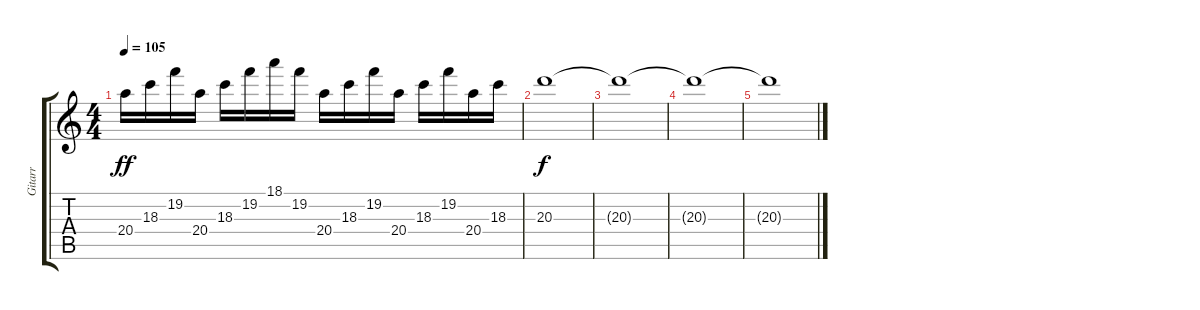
\track ("Gitarr" "Gitarr") {instrument overdrivenguitar}
\staff {score tabs}
\tuning (Eb4 Bb3 Gb3 Db3 Ab2 Db2) {hide}
\ts (4 4)
\tempo 105
\clef g2
\ks c
20.4.16{dy ff} 18.3.16 19.2.16 20.4.16 18.3.16 19.2.16 18.1.16 19.2.16 20.4.16 18.3.16 19.2.16 20.4.16 18.3.16 19.2.16 20.4.16 18.3.16 |
20.3.1{dy f volume 0 instrument electricguitarjazz} |
20.3{t}.1 |
20.3{t}.1 |
20.3{t}.1
